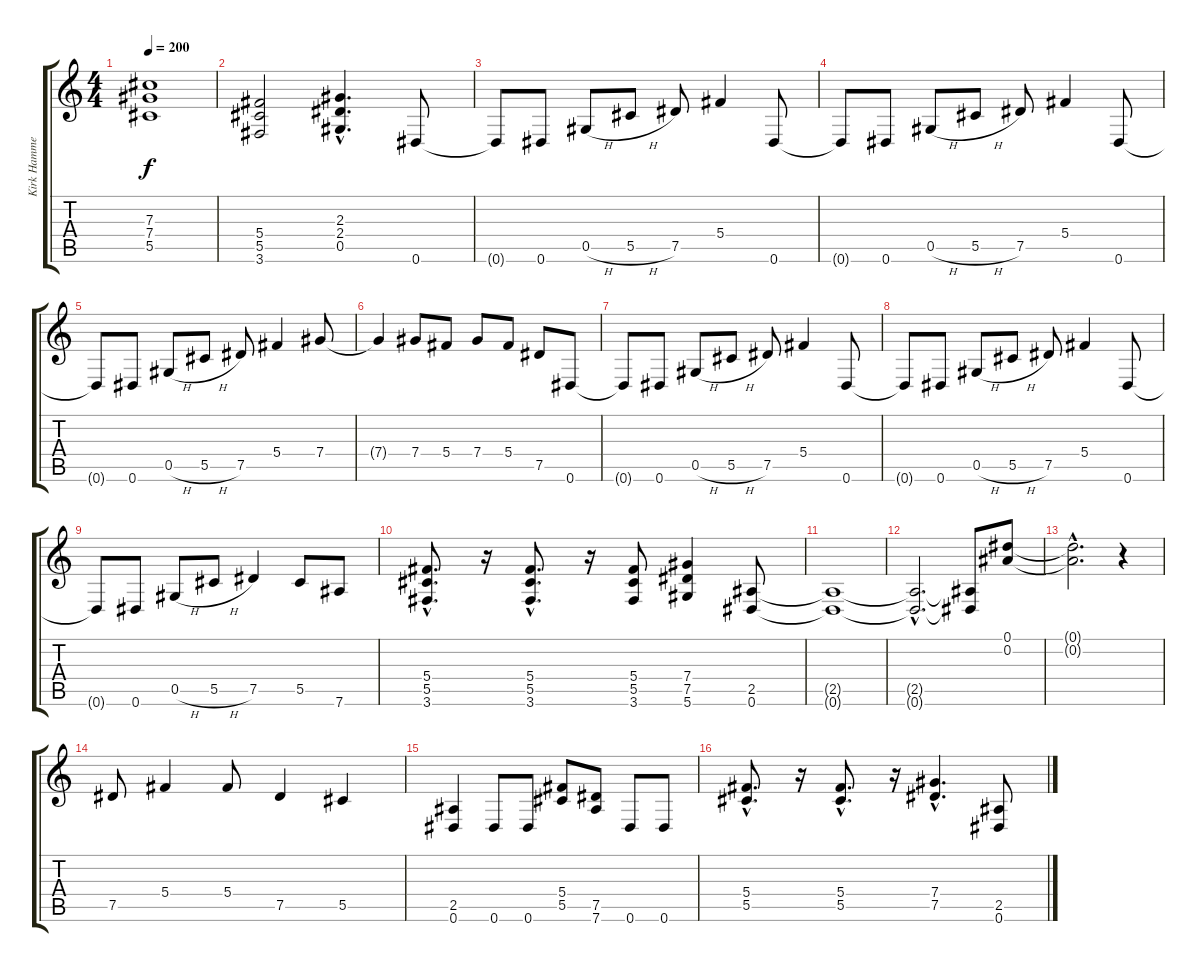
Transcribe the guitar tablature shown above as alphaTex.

\track ("Kirk Hammett" "Kirk Hamme") {instrument distortionguitar}
\staff {score tabs}
\tuning (Eb4 Bb3 Gb3 Db3 Ab2 Eb2) {hide}
\ts (4 4)
\tempo 200
\clef g2
\ks c
(7.3{t} 7.4{t} 5.5{t}).1{dy f} |
(5.4 5.5 3.6).2 (2.3{hac} 2.4{hac} 0.5{hac}).4{d} 0.6.8 |
0.6{t}.8 0.6.8 0.5{h}.8 5.5{h}.8 7.5.8 5.4.4 0.6.8 |
0.6{t}.8 0.6.8 0.5{h}.8 5.5{h}.8 7.5.8 5.4.4 0.6.8 |
0.6{t}.8 0.6.8 0.5{h}.8 5.5{h}.8 7.5.8 5.4.4 7.4.8 |
7.4{t}.4 7.4.8 5.4.8 7.4.8 5.4.8 7.5.8 0.6.8 |
0.6{t}.8 0.6.8 0.5{h}.8 5.5{h}.8 7.5.8 5.4.4 0.6.8 |
0.6{t}.8 0.6.8 0.5{h}.8 5.5{h}.8 7.5.8 5.4.4 0.6.8 |
0.6{t}.8 0.6.8 0.5{h}.8 5.5{h}.8 7.5.4 5.5.8 7.6.8 |
(5.4{hac} 5.5{hac} 3.6{hac}).8{d} r.16 (5.4{hac} 5.5{hac} 3.6{hac}).8{d} r.16 (5.4 5.5 3.6).8 (7.4 7.5 5.6).4 (2.5 0.6).8 |
(2.5{t} 0.6{t}).1 |
(2.5{hac t} 0.6{hac t}).2{d} (2.5{t} 0.6{t}).8 (0.1 0.2).8 |
(0.1{hac t} 0.2{hac t}).2{d} r.4 |
7.5.8 5.4.4 5.4.8 7.5.4 5.5.4 |
(2.5 0.6).4 0.6.8 0.6.8 (5.4 5.5).8 (7.5 7.6).8 0.6.8 0.6.8 |
(5.4{hac} 5.5{hac}).8{d} r.16 (5.4{hac} 5.5{hac}).8{d} r.16 (7.4{hac} 7.5{hac}).4{d} (2.5 0.6).8
